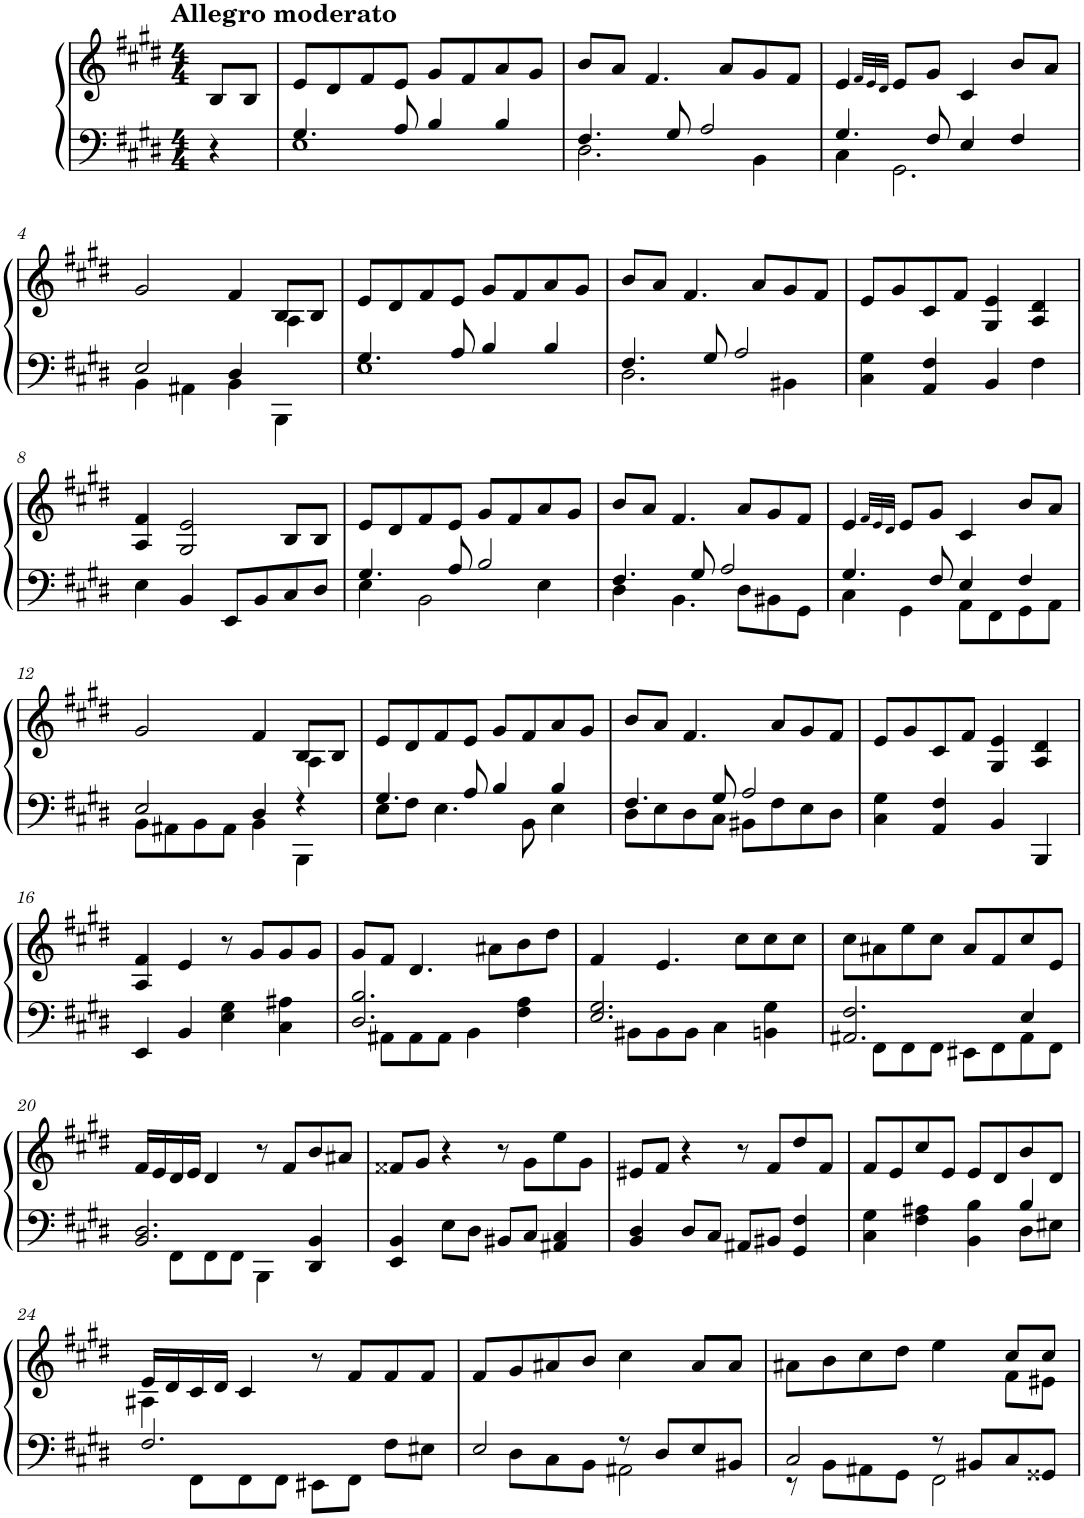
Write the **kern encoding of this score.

**kern	**kern
*part1	*part1
*staff2	*staff1
*I"Piano	*
*I'Pno.	*
*clefF4	*clefG2
*k[f#c#g#d#]	*k[f#c#g#d#]
*M4/4	*M4/4
=	=
!	!LO:TX:a:B:t=Allegro moderato
4r	8B/L
.	8B/J
=1	=1
*^	*
4.G#/	1E	8e/L
.	.	8d#/
.	.	8f#/
8A/	.	8e/J
4B/	.	8g#/L
.	.	8f#/
4B/	.	8a/
.	.	8g#/J
=2	=2	=2
4.F#/	2.D#\	8b/L
.	.	8a/J
.	.	4.f#/
8G#/	.	.
2A/	.	.
.	.	8a/L
.	4BB\	8g#/
.	.	8f#/J
=3	=3	=3
4.G#/	4C#\	4e/
.	.	32qf#/LLL
.	.	32qe/
.	.	32qd#/JJJ
.	2.GG#\	8e/L
8F#/	.	8g#/J
4E/	.	4c#/
4F#/	.	8b/L
.	.	8a/J
!!LO:LB:g=z
=4	=4	=4
*	*	*^
2E/	4BB\	2g#/	2.ryy
.	4AA#X\	.	.
4D#/	4BB\	4f#/	.
4ryy	4BBB\	8B/L	4A\
.	.	8B/J	.
*	*	*v	*v
=5	=5	=5
4.G#/	1E	8e/L
.	.	8d#/
.	.	8f#/
8A/	.	8e/J
4B/	.	8g#/L
.	.	8f#/
4B/	.	8a/
.	.	8g#/J
=6	=6	=6
4.F#/	2.D#\	8b/L
.	.	8a/J
.	.	4.f#/
8G#/	.	.
2A/	.	.
.	.	8a/L
.	4BB#X\	8g#/
.	.	8f#/J
*v	*v	*
=7	=7
4C#\ 4G#\	8e/L
.	8g#/
4AA/ 4F#/	8c#/
.	8f#/J
4BB/	4G#/ 4e/
4F#\	4A/ 4d#/
!!LO:LB:g=z
=8	=8
4E\	4A/ 4f#/
4BB/	2G#/ 2e/
8EE/L	.
8BB/	.
8C#/	8B/L
8D#/J	8B/J
=9	=9
*^	*
4.G#/	4E\	8e/L
.	.	8d#/
.	2BB\	8f#/
8A/	.	8e/J
2B/	.	8g#/L
.	.	8f#/
.	4E\	8a/
.	.	8g#/J
=10	=10	=10
4.F#/	4D#\	8b/L
.	.	8a/J
.	4.BB\	4.f#/
8G#/	.	.
2A/	.	.
.	8D#\L	8a/L
.	8BB#X\	8g#/
.	8GG#\J	8f#/J
=11	=11	=11
4.G#/	4C#\	4e/
.	.	32qf#/LLL
.	.	32qe/
.	.	32qd#/JJJ
.	4GG#\	8e/L
8F#/	.	8g#/J
4E/	8AA\L	4c#/
.	8FF#\	.
4F#/	8GG#\	8b/L
.	8AA\J	8a/J
!!LO:LB:g=z
=12	=12	=12
*	*	*^
2E/	8BB\L	2g#/	2.ryy
.	8AA#X\	.	.
.	8BB\	.	.
.	8AA#\J	.	.
4D#/	4BB\	4f#/	.
4r	4BBB\	8B/L	4A\
.	.	8B/J	.
*	*	*v	*v
=13	=13	=13
4.G#/	8E\L	8e/L
.	8F#\J	8d#/
.	4.E\	8f#/
8A/	.	8e/J
4B/	.	8g#/L
.	8BB\	8f#/
4B/	4E\	8a/
.	.	8g#/J
=14	=14	=14
4.F#/	8D#\L	8b/L
.	8E\	8a/J
.	8D#\	4.f#/
8G#/	8C#\J	.
2A/	8BB#X\L	.
.	8F#\	8a/L
.	8E\	8g#/
.	8D#\J	8f#/J
*v	*v	*
=15	=15
4C#\ 4G#\	8e/L
.	8g#/
4AA/ 4F#/	8c#/
.	8f#/J
4BB/	4G#/ 4e/
4BBB/	4A/ 4d#/
!!LO:LB:g=z
=16	=16
4EE/	4A/ 4f#/
4BB/	4e/
4E\ 4G#\	8r
.	8g#/L
4C#\ 4A#X\	8g#/
.	8g#/J
=17	=17
*^	*
2.D#/ 2.B/	8ryy	8g#/L
.	8AA#X\L	8f#/J
.	8AA#\	4.d#/
.	8AA#\J	.
.	4BB\	.
.	.	8a#X\L
4F#\ 4A\	4ryy	8b\
.	.	8dd#\J
=18	=18	=18
2.E/ 2.G#/	8ryy	4f#/
.	8BB#X\L	.
.	8BB#\	4.e/
.	8BB#\J	.
.	4C#\	.
.	.	8cc#\L
4BBn\ 4G#\	4ryy	8cc#\
.	.	8cc#\J
=19	=19	=19
2.AA#X/ 2.F#/	8ryy	8cc#\L
.	8FF#\L	8a#X\
.	8FF#\	8ee\
.	8FF#\J	8cc#\J
.	8EE#X\L	8a#/L
.	8FF#\	8f#/
4E/	8AA#\	8cc#/
.	8FF#\J	8e/J
!!LO:LB:g=z
=20	=20	=20
2.BB/ 2.D#/	8ryy	16f#/LL
.	.	16e/
.	8FF#\L	16d#/
.	.	16e/JJ
.	8FF#\	4d#/
.	8FF#\J	.
.	4BBB\	8r
.	.	8f#/L
4DD#/ 4BB/	4ryy	8b/
.	.	8a#X/J
*v	*v	*
=21	=21
4EE/ 4BB/	8f##X/L
.	8g#/J
8E\L	4r
8D#\J	.
8BB#X/L	8r
8C#/J	8g#\L
4AA#X/ 4C#/	8ee\
.	8g#\J
=22	=22
4BB/ 4D#/	8e#X/L
.	8f#/J
8D#/L	4r
8C#/J	.
8AA#X/L	8r
8BB#X/J	8f#/L
4GG#/ 4F#/	8dd#/
.	8f#/J
=23	=23
*^	*
4C#\ 4G#\	2.ryy	8f#/L
.	.	8e/
4F#\ 4A#X\	.	8cc#/
.	.	8e/J
4BB\ 4B\	.	8e/L
.	.	8d#/
4B/	8D#\L	8b/
.	8E#X\J	8d#/J
!!LO:LB:g=z
=24	=24	=24
*	*	*^
2.F#/	8ryy	16e/LL	4A#X\
.	.	16d#/	.
.	8FF#\L	16c#/	.
.	.	16d#/JJ	.
.	8FF#\	4c#/	2.ryy
.	8FF#\J	.	.
.	8EE#X\L	8r	.
.	8FF#\J	8f#/L	.
8F#\L	4ryy	8f#/	.
8E#X\J	.	8f#/J	.
*	*	*v	*v
=25	=25	=25
2E/	8ryy	8f#/L
.	8D#\L	8g#/
.	8C#\	8a#X/
.	8BB\J	8b/J
8r	2AA#X\	4cc#\
8D#/L	.	.
8E/	.	8a#/L
8BB#X/J	.	8a#/J
=26	=26	=26
*	*	*^
2C#/	8r	8a#X\L	2.ryy
.	8BB\L	8b\	.
.	8AA#X\	8cc#\	.
.	8GG#\J	8dd#\J	.
8r	2FF#\	4ee\	.
8BB#X/L	.	.	.
8C#/	.	8cc#/L	8f#\L
8GG##X/J	.	8cc#/J	8e#X\J
*v	*v	*	*
*	*v	*v
=	=
*-	*-
